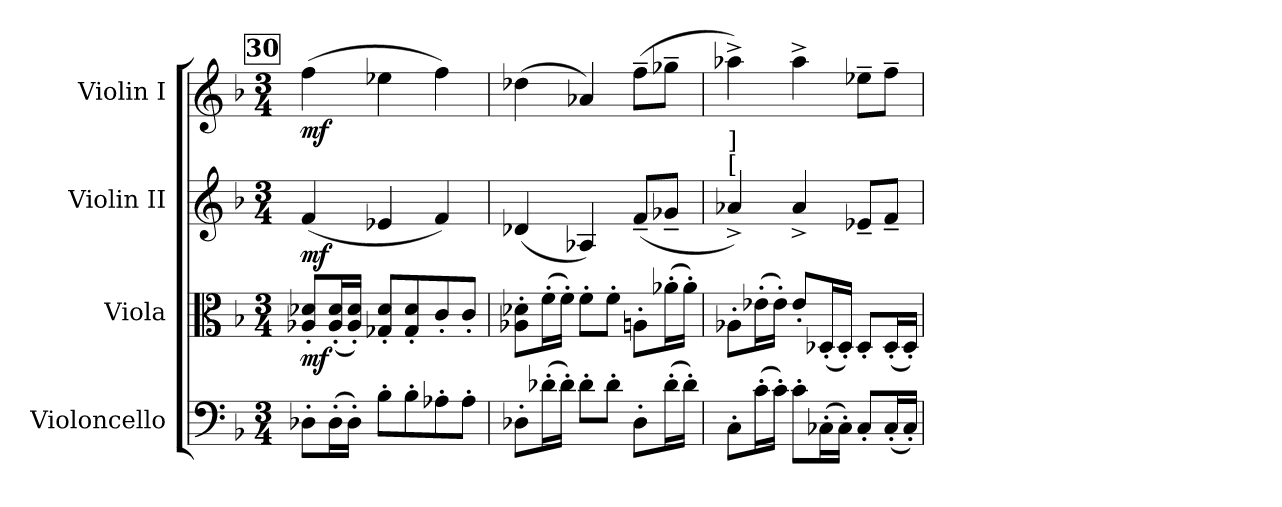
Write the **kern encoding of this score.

**kern	**kern	**dynam	**kern	**dynam	**kern	**dynam
*part4	*part3	*part3	*part2	*part2	*part1	*part1
*staff4	*staff3	*staff3	*staff2	*staff2	*staff1	*staff1
*I"Violoncello	*I"Viola	*	*I"Violin II	*	*I"Violin I	*
*I'Vc	*I'Vla	*	*I'Vln	*	*I'Vln	*
*clefF4	*clefC3	*	*clefG2	*	*clefG2	*
*k[b-]	*k[b-]	*	*k[b-]	*	*k[b-]	*
*M3/4	*M3/4	*	*M3/4	*	*M3/4	*
!!LO:REH:place=s1:a:B:fs=14:t=30
=30	=30	=30	=30	=30	=30	=30
!	!	!LO:DY:b	!	!LO:DY:b	!	!LO:DY:b
8D-X'\L	8A-X/' 8d-X/'L	mf	(<4f/	mf	(>4ff\	mf
(>16D-'\L	(<16A-/' 16d-/'L	.	.	.	.	.
16D-'\JJ)	16A-/' 16d-/'JJ)	.	.	.	.	.
8B-'\L	8G-X/' 8d-/'L	.	4e-X/	.	4ee-X\	.
8B-'\	8G-/' 8d-/'	.	.	.	.	.
8A-X'\	8c'/	.	4f/)	.	4ff\)	.
8A-'\J	8c'/J	.	.	.	.	.
=31	=31	=31	=31	=31	=31	=31
8D-X'\L	8A-X\' 8d-X\'L	.	(<4d-X/	.	(>4dd-X\	.
(>16d-X'\L	(>16f'\L	.	.	.	.	.
16d-'\JJ)	16f'\JJ)	.	.	.	.	.
8d-'\L	8f'\L	.	4A-X/)	.	4a-X/)	.
8d-'\J	8f'\J	.	.	.	.	.
8D-'\L	8An'\L	.	(<8f~/L	.	(>8ff~\L	.
(>16d-'\L	(>16a-X'\L	.	8g-X~/J	.	8gg-X~\J	.
16d-'\JJ)	16a-'\JJ)	.	.	.	.	.
=32	=32	=32	=32	=32	=32	=32
!	!	!	!LO:TX:a:t=[	!	!	!
!	!	!	!LO:TX:a:t=]	!	!	!
8C'\L	8A-X'\L	.	4a-X^/)	.	4aa-X^\)	.
(>16c'\L	(>16e-X'\L	.	.	.	.	.
16c'\JJ)	16e-'\JJ)	.	.	.	.	.
8c'\L	8e-'/L	.	4a-^/	.	4aa-^\	.
(>16C-X'\L	(<16D-X'/L	.	.	.	.	.
16C-'\JJ)	16D-'/JJ)	.	.	.	.	.
8C-'/L	8D-'/L	.	8e-X~/L	.	8ee-X~\L	.
(<16C-'/L	(<16D-'/L	.	8f~/J	.	8ff~\J	.
16C-'/JJ)	16D-'/JJ)	.	.	.	.	.
=	=	=	=	=	=	=
*-	*-	*-	*-	*-	*-	*-
